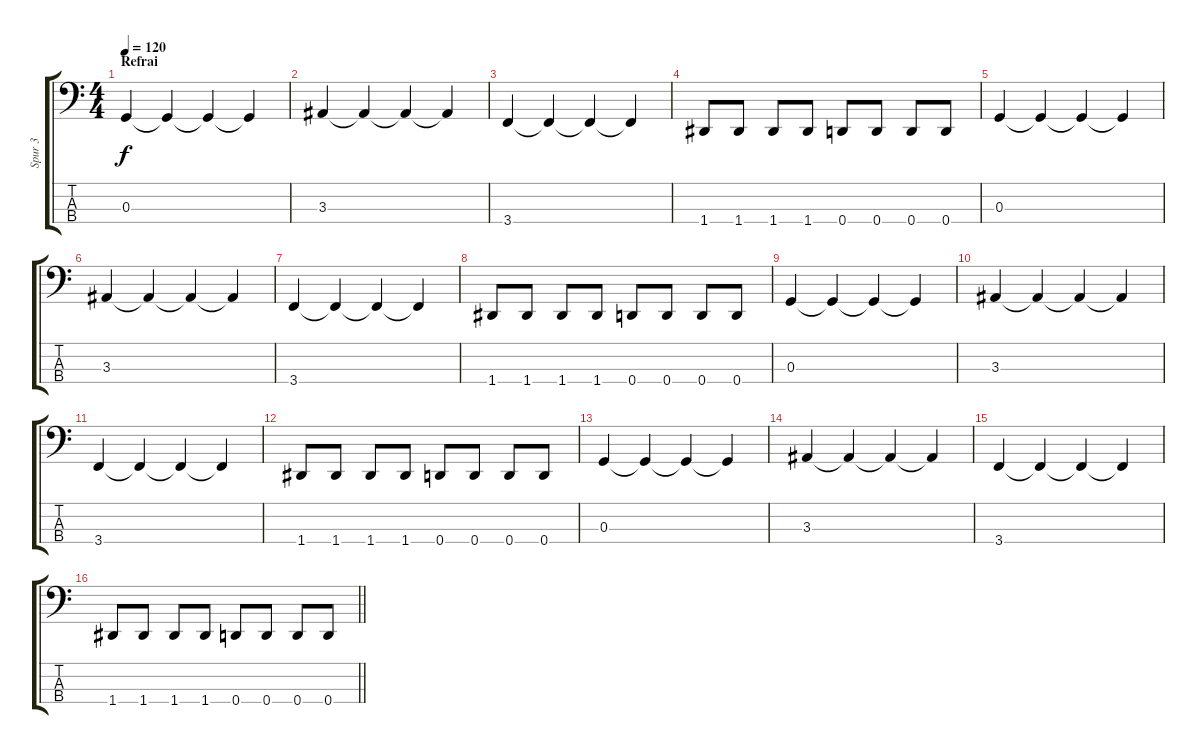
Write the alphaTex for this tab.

\track ("Spur 3" "Spur 3") {instrument electricbassfinger}
\staff {score tabs}
\tuning (F2 C2 G1 D1) {hide}
\ts (4 4)
\section ("" "Refrai")
\tempo 120
\clef f4
\ks c
0.3.4{dy f} 0.3{t}.4 0.3{t}.4 0.3{t}.4 |
3.3.4 3.3{t}.4 3.3{t}.4 3.3{t}.4 |
3.4.4 3.4{t}.4 3.4{t}.4 3.4{t}.4 |
1.4.8 1.4.8 1.4.8 1.4.8 0.4.8 0.4.8 0.4.8 0.4.8 |
0.3.4 0.3{t}.4 0.3{t}.4 0.3{t}.4 |
3.3.4 3.3{t}.4 3.3{t}.4 3.3{t}.4 |
3.4.4 3.4{t}.4 3.4{t}.4 3.4{t}.4 |
1.4.8 1.4.8 1.4.8 1.4.8 0.4.8 0.4.8 0.4.8 0.4.8 |
0.3.4 0.3{t}.4 0.3{t}.4 0.3{t}.4 |
3.3.4 3.3{t}.4 3.3{t}.4 3.3{t}.4 |
3.4.4 3.4{t}.4 3.4{t}.4 3.4{t}.4 |
1.4.8 1.4.8 1.4.8 1.4.8 0.4.8 0.4.8 0.4.8 0.4.8 |
0.3.4 0.3{t}.4 0.3{t}.4 0.3{t}.4 |
3.3.4 3.3{t}.4 3.3{t}.4 3.3{t}.4 |
3.4.4 3.4{t}.4 3.4{t}.4 3.4{t}.4 |
\barLineRight lightlight
1.4.8 1.4.8 1.4.8 1.4.8 0.4.8 0.4.8 0.4.8 0.4.8
